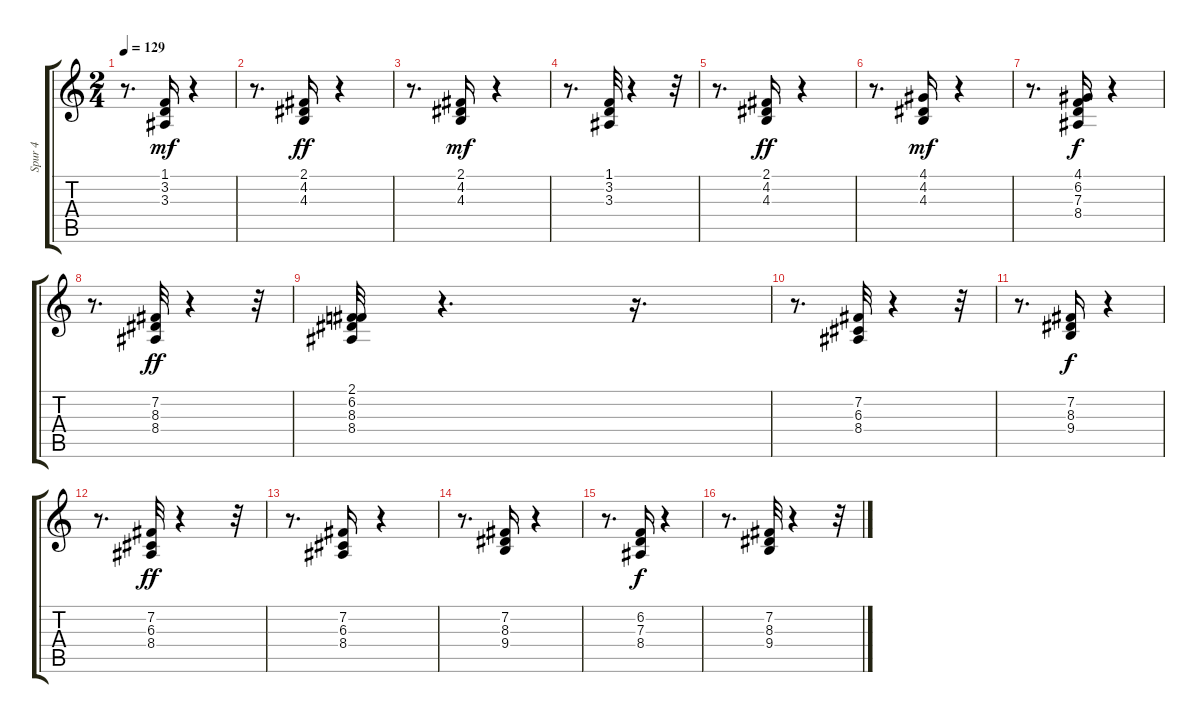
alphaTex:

\track ("Spur 4" "Spur 4") {instrument tangoaccordion}
\staff {score tabs}
\tuning (E4 B3 G3 D3 A2 E2) {hide}
\ts (2 4)
\tempo 129
\clef g2
\ks c
r.8{d dy mf} (1.1 3.2 3.3).16 r.4 |
r.8{d} (2.1 4.2 4.3).16{dy ff} r.4 |
r.8{d} (2.1 4.2 4.3).16{dy mf} r.4 |
r.8{d} (1.1 3.2 3.3).32 r.4 r.32 |
r.8{d} (2.1 4.2 4.3).16{dy ff} r.4 |
r.8{d} (4.1 4.2 4.3).16{dy mf} r.4 |
r.8{d} (4.1 6.2 7.3 8.4).16{dy f} r.4 |
r.8{d} (7.2 8.3 8.4).32{dy ff} r.4 r.32 |
(2.1 6.2 8.3 8.4).32 r.4{d} r.16{d} |
r.8{d} (7.2 6.3 8.4).32 r.4 r.32 |
r.8{d} (7.2 8.3 9.4).16{dy f} r.4 |
r.8{d} (7.2 6.3 8.4).32{dy ff} r.4 r.32 |
r.8{d} (7.2 6.3 8.4).16 r.4 |
r.8{d} (7.2 8.3 9.4).16 r.4 |
r.8{d} (6.2 7.3 8.4).16{dy f} r.4 |
r.8{d} (7.2 8.3 9.4).32 r.4 r.32
